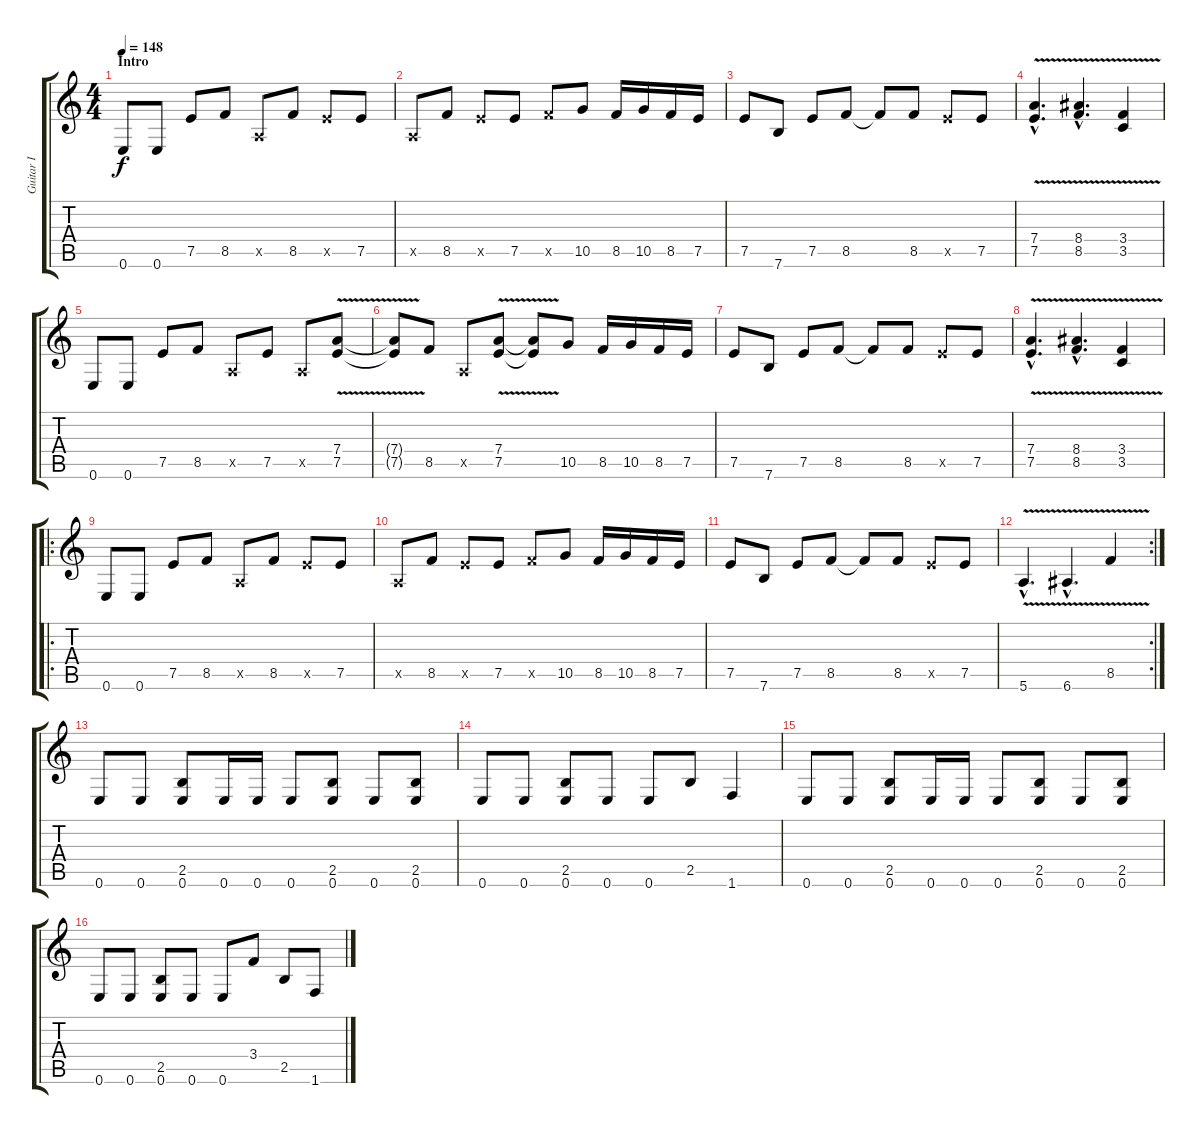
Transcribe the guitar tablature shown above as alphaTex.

\track ("Guitar I" "Guitar I") {instrument distortionguitar}
\staff {score tabs}
\tuning (E4 B3 G3 D3 A2 E2) {hide}
\ts (4 4)
\section ("" "Intro")
\tempo 148
\clef g2
\ks c
0.6.8{dy f instrument distortionguitar} 0.6.8 7.5.8 8.5.8 0.5{x}.8 8.5.8 7.5{x}.8 7.5.8 |
0.5{x}.8 8.5.8 7.5{x}.8 7.5.8 8.5{x}.8 10.5.8 8.5.16 10.5.16 8.5.16 7.5.16 |
7.5.8 7.6.8 7.5.8 8.5.8 8.5{t}.8 8.5.8 7.5{x}.8 7.5.8 |
(7.4{v hac} 7.5{v hac}).4{d} (8.4{v hac} 8.5{v hac}).4{d} (3.4{v} 3.5{v}).4 |
0.6.8 0.6.8 7.5.8 8.5.8 0.5{x}.8 7.5.8 0.5{x}.8 (7.4{v} 7.5{v}).8 |
(7.4{t} 7.5{t}).8 8.5.8 0.5{x}.8 (7.4{v} 7.5{v}).8 (7.4{t} 7.5{t}).8 10.5.8 8.5.16 10.5.16 8.5.16 7.5.16 |
7.5.8 7.6.8 7.5.8 8.5.8 8.5{t}.8 8.5.8 7.5{x}.8 7.5.8 |
(7.4{v hac} 7.5{v hac}).4{d} (8.4{v hac} 8.5{v hac}).4{d} (3.4{v} 3.5{v}).4 |
\ro
0.6.8 0.6.8 7.5.8 8.5.8 0.5{x}.8 8.5.8 7.5{x}.8 7.5.8 |
0.5{x}.8 8.5.8 7.5{x}.8 7.5.8 8.5{x}.8 10.5.8 8.5.16 10.5.16 8.5.16 7.5.16 |
7.5.8 7.6.8 7.5.8 8.5.8 8.5{t}.8 8.5.8 7.5{x}.8 7.5.8 |
\rc 2
5.6{v hac}.4{d} 6.6{v hac}.4{d} 8.5{v}.4 |
0.6.8 0.6.8 (2.5 0.6).8 0.6.16 0.6.16 0.6.8 (2.5 0.6).8 0.6.8 (2.5 0.6).8 |
0.6.8 0.6.8 (2.5 0.6).8 0.6.8 0.6.8 2.5.8 1.6.4 |
0.6.8 0.6.8 (2.5 0.6).8 0.6.16 0.6.16 0.6.8 (2.5 0.6).8 0.6.8 (2.5 0.6).8 |
0.6.8 0.6.8 (2.5 0.6).8 0.6.8 0.6.8 3.4.8 2.5.8 1.6.8
